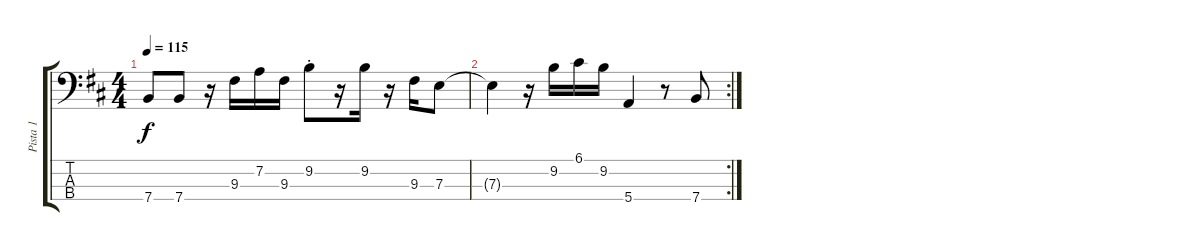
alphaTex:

\track ("Pista 1" "Pista 1") {instrument electricbassfinger}
\staff {score tabs}
\tuning (G2 D2 A1 E1) {hide}
\ts (4 4)
\tempo 115
\clef f4
\ks d
7.4.8{dy f} 7.4.8 r.16 9.3.16 7.2.16 9.3.16 9.2{st}.8 r.16 9.2.16 r.16 9.3.16 7.3.8 |
\rc 2
7.3{t}.4 r.16 9.2.16 6.1.16 9.2.16 5.4.4 r.8 7.4.8
